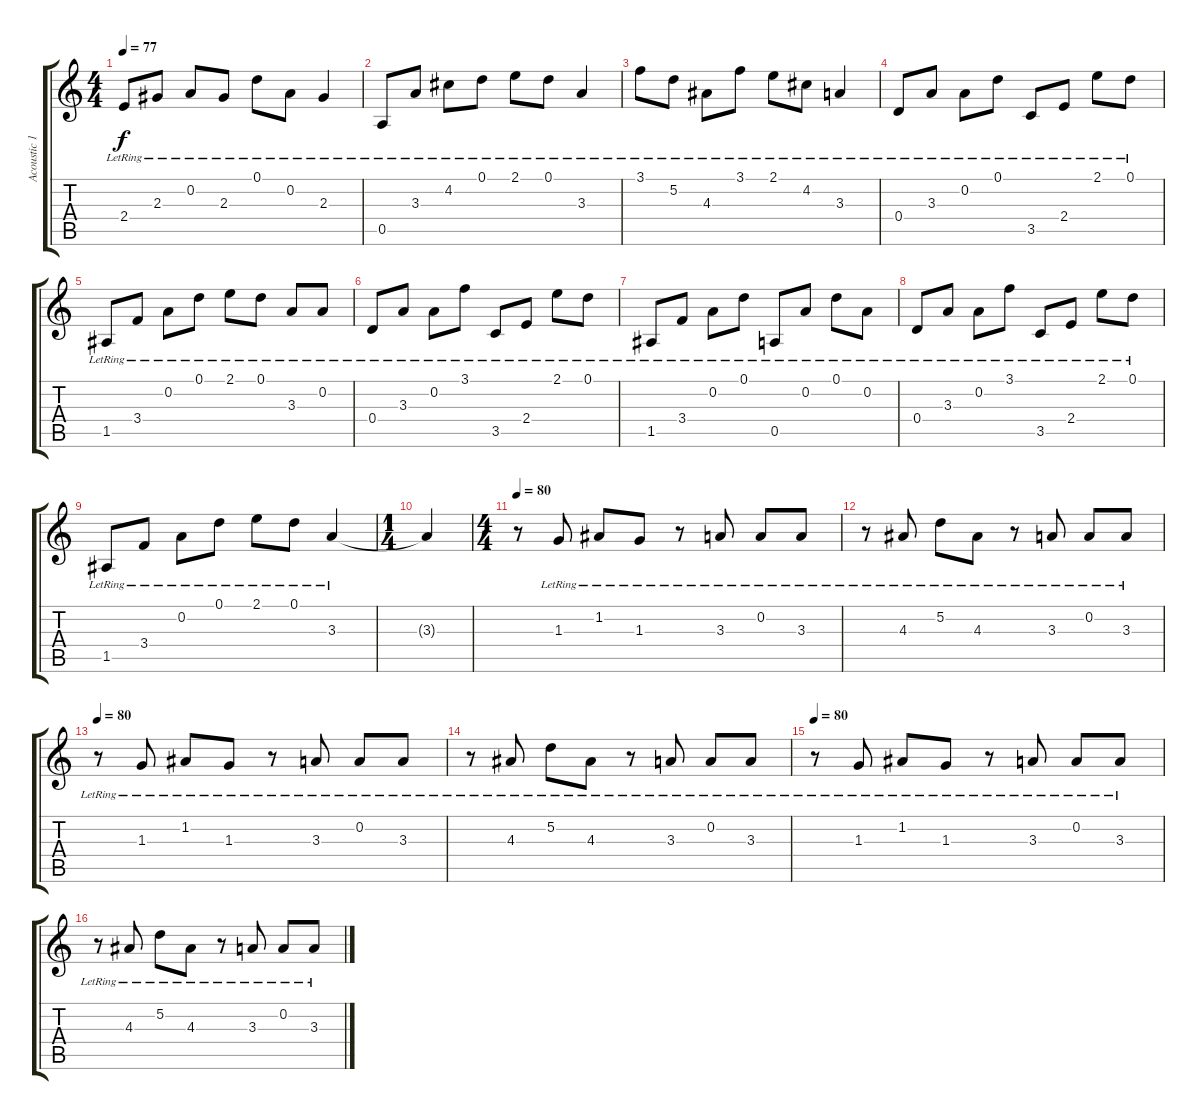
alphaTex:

\track ("Acoustic 1" "Acoustic 1") {instrument acousticguitarsteel}
\staff {score tabs}
\tuning (D4 A3 Gb3 D3 A2 D2) {hide}
\ts (4 4)
\tempo 77
\clef g2
\ks c
2.4{lr}.8{dy f} 2.3{lr}.8 0.2{lr}.8 2.3{lr}.8 0.1{lr}.8 0.2{lr}.8 2.3{lr}.4 |
0.5{lr}.8 3.3{lr}.8 4.2{lr}.8 0.1{lr}.8 2.1{lr}.8 0.1{lr}.8 3.3{lr}.4 |
3.1{lr}.8 5.2{lr}.8 4.3{lr}.8 3.1{lr}.8 2.1{lr}.8 4.2{lr}.8 3.3{lr}.4 |
0.4{lr}.8 3.3{lr}.8 0.2{lr}.8 0.1{lr}.8 3.5{lr}.8 2.4{lr}.8 2.1{lr}.8 0.1{lr}.8 |
1.5{lr}.8 3.4{lr}.8 0.2{lr}.8 0.1{lr}.8 2.1{lr}.8 0.1{lr}.8 3.3{lr}.8 0.2{lr}.8 |
0.4{lr}.8 3.3{lr}.8 0.2{lr}.8 3.1{lr}.8 3.5{lr}.8 2.4{lr}.8 2.1{lr}.8 0.1{lr}.8 |
1.5{lr}.8 3.4{lr}.8 0.2{lr}.8 0.1{lr}.8 0.5{lr}.8 0.2{lr}.8 0.1{lr}.8 0.2{lr}.8 |
0.4{lr}.8 3.3{lr}.8 0.2{lr}.8 3.1{lr}.8 3.5{lr}.8 2.4{lr}.8 2.1{lr}.8 0.1{lr}.8 |
1.5{lr}.8 3.4{lr}.8 0.2{lr}.8 0.1{lr}.8 2.1{lr}.8 0.1{lr}.8 3.3{lr}.4 |
\ts (1 4)
3.3{t}.4 |
\ts (4 4)
\tempo 80
r.8 1.3{lr}.8 1.2{lr}.8 1.3{lr}.8 r.8 3.3{lr}.8 0.2{lr}.8 3.3{lr}.8 |
r.8 4.3{lr}.8 5.2{lr}.8 4.3{lr}.8 r.8 3.3{lr}.8 0.2{lr}.8 3.3{lr}.8 |
\tempo 80
r.8 1.3{lr}.8 1.2{lr}.8 1.3{lr}.8 r.8 3.3{lr}.8 0.2{lr}.8 3.3{lr}.8 |
r.8 4.3{lr}.8 5.2{lr}.8 4.3{lr}.8 r.8 3.3{lr}.8 0.2{lr}.8 3.3{lr}.8 |
\tempo 80
r.8 1.3{lr}.8 1.2{lr}.8 1.3{lr}.8 r.8 3.3{lr}.8 0.2{lr}.8 3.3{lr}.8 |
r.8 4.3{lr}.8 5.2{lr}.8 4.3{lr}.8 r.8 3.3{lr}.8 0.2{lr}.8 3.3{lr}.8
